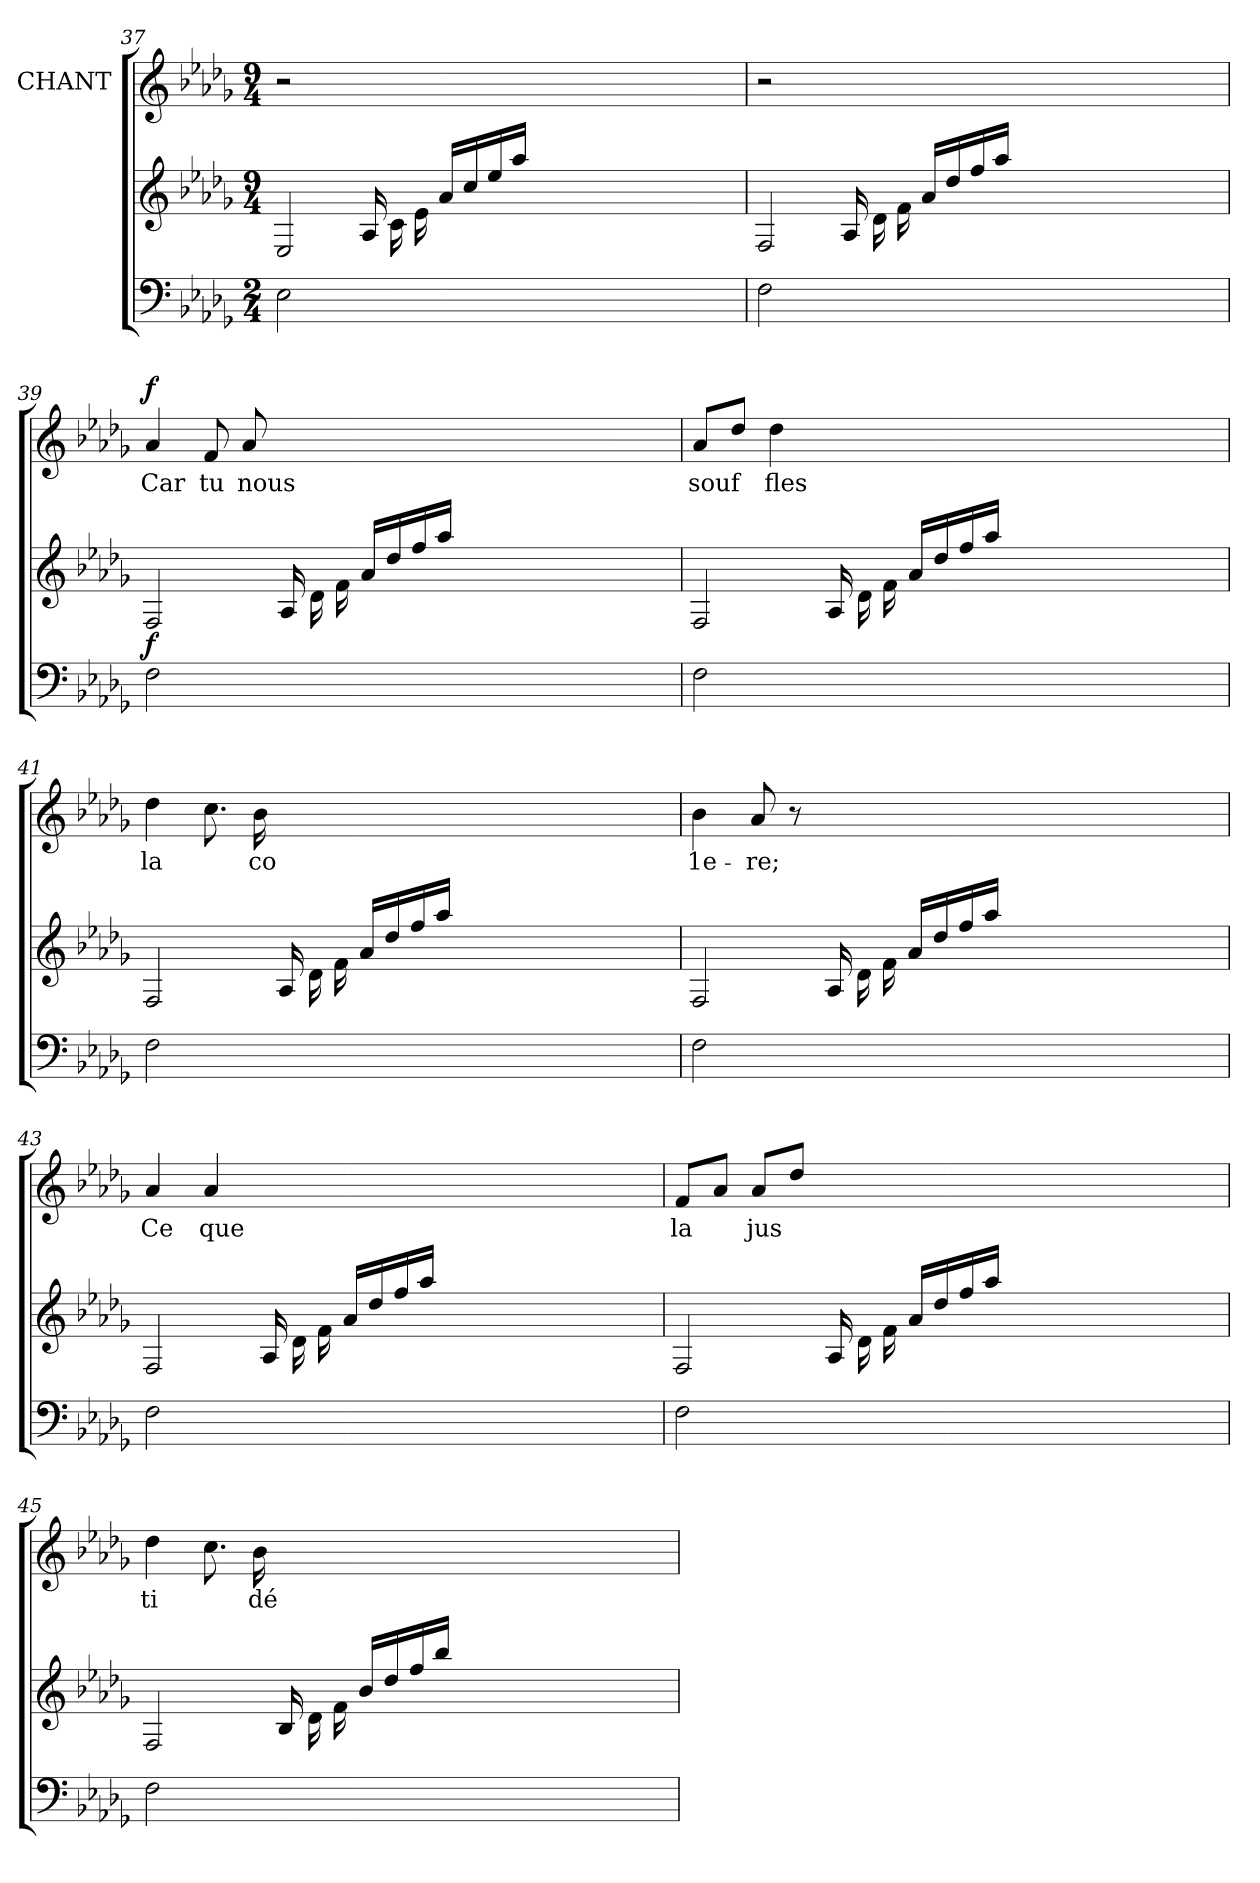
**kern	**dynam	**kern	**kern	**text	**dynam
*part3	*part3	*part2	*part1	*part1	*part1
*staff3	*staff3	*staff2	*staff1	*staff1	*staff1
*	*	*	*I"CHANT	*	*
*clefF4	*	*clefG2	*clefG2	*	*
*k[b-e-a-d-g-]	*	*k[b-e-a-d-g-]	*k[b-e-a-d-g-]	*	*
*M2/4	*	*M9/4	*M9/4	*	*
=37	=37	=37	=37	=37	=37
2E-i\	.	2E-j/	2r	.	.
1..ryy	.	16A-j/	1..ryy	.	.
.	.	16cj\	.	.	.
.	.	16e-j\	.	.	.
.	.	16a-j/LL	.	.	.
.	.	16ccj/	.	.	.
.	.	16ee-j/	.	.	.
.	.	16aa-j/JJ	.	.	.
.	.	1ryy	.	.	.
.	.	4ryy	.	.	.
.	.	16ryy	.	.	.
=38	=38	=38	=38	=38	=38
2Fi\	.	2Fj/	2r	.	.
1..ryy	.	16A-j/	1..ryy	.	.
.	.	16d-j\	.	.	.
.	.	16fj\	.	.	.
.	.	16a-j/LL	.	.	.
.	.	16dd-j/	.	.	.
.	.	16ffj/	.	.	.
.	.	16aa-j/JJ	.	.	.
.	.	1ryy	.	.	.
.	.	4ryy	.	.	.
.	.	16ryy	.	.	.
!!LO:LB:g=z
=39	=39	=39	=39	=39	=39
!	!LO:DY:a	!	!	!	!LO:DY:a
2Fi\	f	2Fj/	4a-j/	Car	f
.	.	.	8fj/	tu	.
.	.	.	8a-j/	nous	.
1..ryy	.	16A-j/	1..ryy	.	.
.	.	16d-j\	.	.	.
.	.	16fj\	.	.	.
.	.	16a-j/LL	.	.	.
.	.	16dd-j/	.	.	.
.	.	16ffj/	.	.	.
.	.	16aa-j/JJ	.	.	.
.	.	1ryy	.	.	.
.	.	4ryy	.	.	.
.	.	16ryy	.	.	.
=40	=40	=40	=40	=40	=40
2Fi\	.	2Fj/	8a-j/L	souf	.
.	.	.	8dd-j/J	--	.
.	.	.	4dd-j\	fles	.
1..ryy	.	16A-j/	1..ryy	.	.
.	.	16d-j\	.	.	.
.	.	16fj\	.	.	.
.	.	16a-j/LL	.	.	.
.	.	16dd-j/	.	.	.
.	.	16ffj/	.	.	.
.	.	16aa-j/JJ	.	.	.
.	.	1ryy	.	.	.
.	.	4ryy	.	.	.
.	.	16ryy	.	.	.
=41	=41	=41	=41	=41	=41
2Fi\	.	2Fj/	4dd-j\	la	.
.	.	.	8.ccj\	.	.
.	.	.	16b-j\	co	.
1..ryy	.	16A-j/	1..ryy	.	.
.	.	16d-j\	.	.	.
.	.	16fj\	.	.	.
.	.	16a-j/LL	.	.	.
.	.	16dd-j/	.	.	.
.	.	16ffj/	.	.	.
.	.	16aa-j/JJ	.	.	.
.	.	1ryy	.	.	.
.	.	4ryy	.	.	.
.	.	16ryy	.	.	.
=42	=42	=42	=42	=42	=42
2Fi\	.	2Fj/	4b-j\	1e-	.
.	.	.	8a-j/	re;	.
.	.	.	8r	.	.
1..ryy	.	16A-j/	1..ryy	.	.
.	.	16d-j\	.	.	.
.	.	16fj\	.	.	.
.	.	16a-j/LL	.	.	.
.	.	16dd-j/	.	.	.
.	.	16ffj/	.	.	.
.	.	16aa-j/JJ	.	.	.
.	.	1ryy	.	.	.
.	.	4ryy	.	.	.
.	.	16ryy	.	.	.
=43	=43	=43	=43	=43	=43
2Fi\	.	2Fj/	4a-j/	Ce	.
.	.	.	4a-j/	que	.
1..ryy	.	16A-j/	1..ryy	.	.
.	.	16d-j\	.	.	.
.	.	16fj\	.	.	.
.	.	16a-j/LL	.	.	.
.	.	16dd-j/	.	.	.
.	.	16ffj/	.	.	.
.	.	16aa-j/JJ	.	.	.
.	.	1ryy	.	.	.
.	.	4ryy	.	.	.
.	.	16ryy	.	.	.
!!LO:LB:g=z
=44	=44	=44	=44	=44	=44
2Fi\	.	2Fj/	8fj/L	la	.
.	.	.	8a-j/J	.	.
.	.	.	8a-j/L	jus	.
.	.	.	8dd-j/J	.	.
1..ryy	.	16A-j/	1..ryy	.	.
.	.	16d-j\	.	.	.
.	.	16fj\	.	.	.
.	.	16a-j/LL	.	.	.
.	.	16dd-j/	.	.	.
.	.	16ffj/	.	.	.
.	.	16aa-j/JJ	.	.	.
.	.	1ryy	.	.	.
.	.	4ryy	.	.	.
.	.	16ryy	.	.	.
=45	=45	=45	=45	=45	=45
2Fi\	.	2Fj/	4dd-j\	ti	.
.	.	.	8.ccj\	.	.
.	.	.	16b-j\	dé-	.
1..ryy	.	16B-j/	1..ryy	.	.
.	.	16d-j\	.	.	.
.	.	16fj\	.	.	.
.	.	16b-j/LL	.	.	.
.	.	16dd-j/	.	.	.
.	.	16ffj/	.	.	.
.	.	16bb-j/JJ	.	.	.
.	.	1ryy	.	.	.
.	.	4ryy	.	.	.
.	.	16ryy	.	.	.
=	=	=	=	=	=
*-	*-	*-	*-	*-	*-
